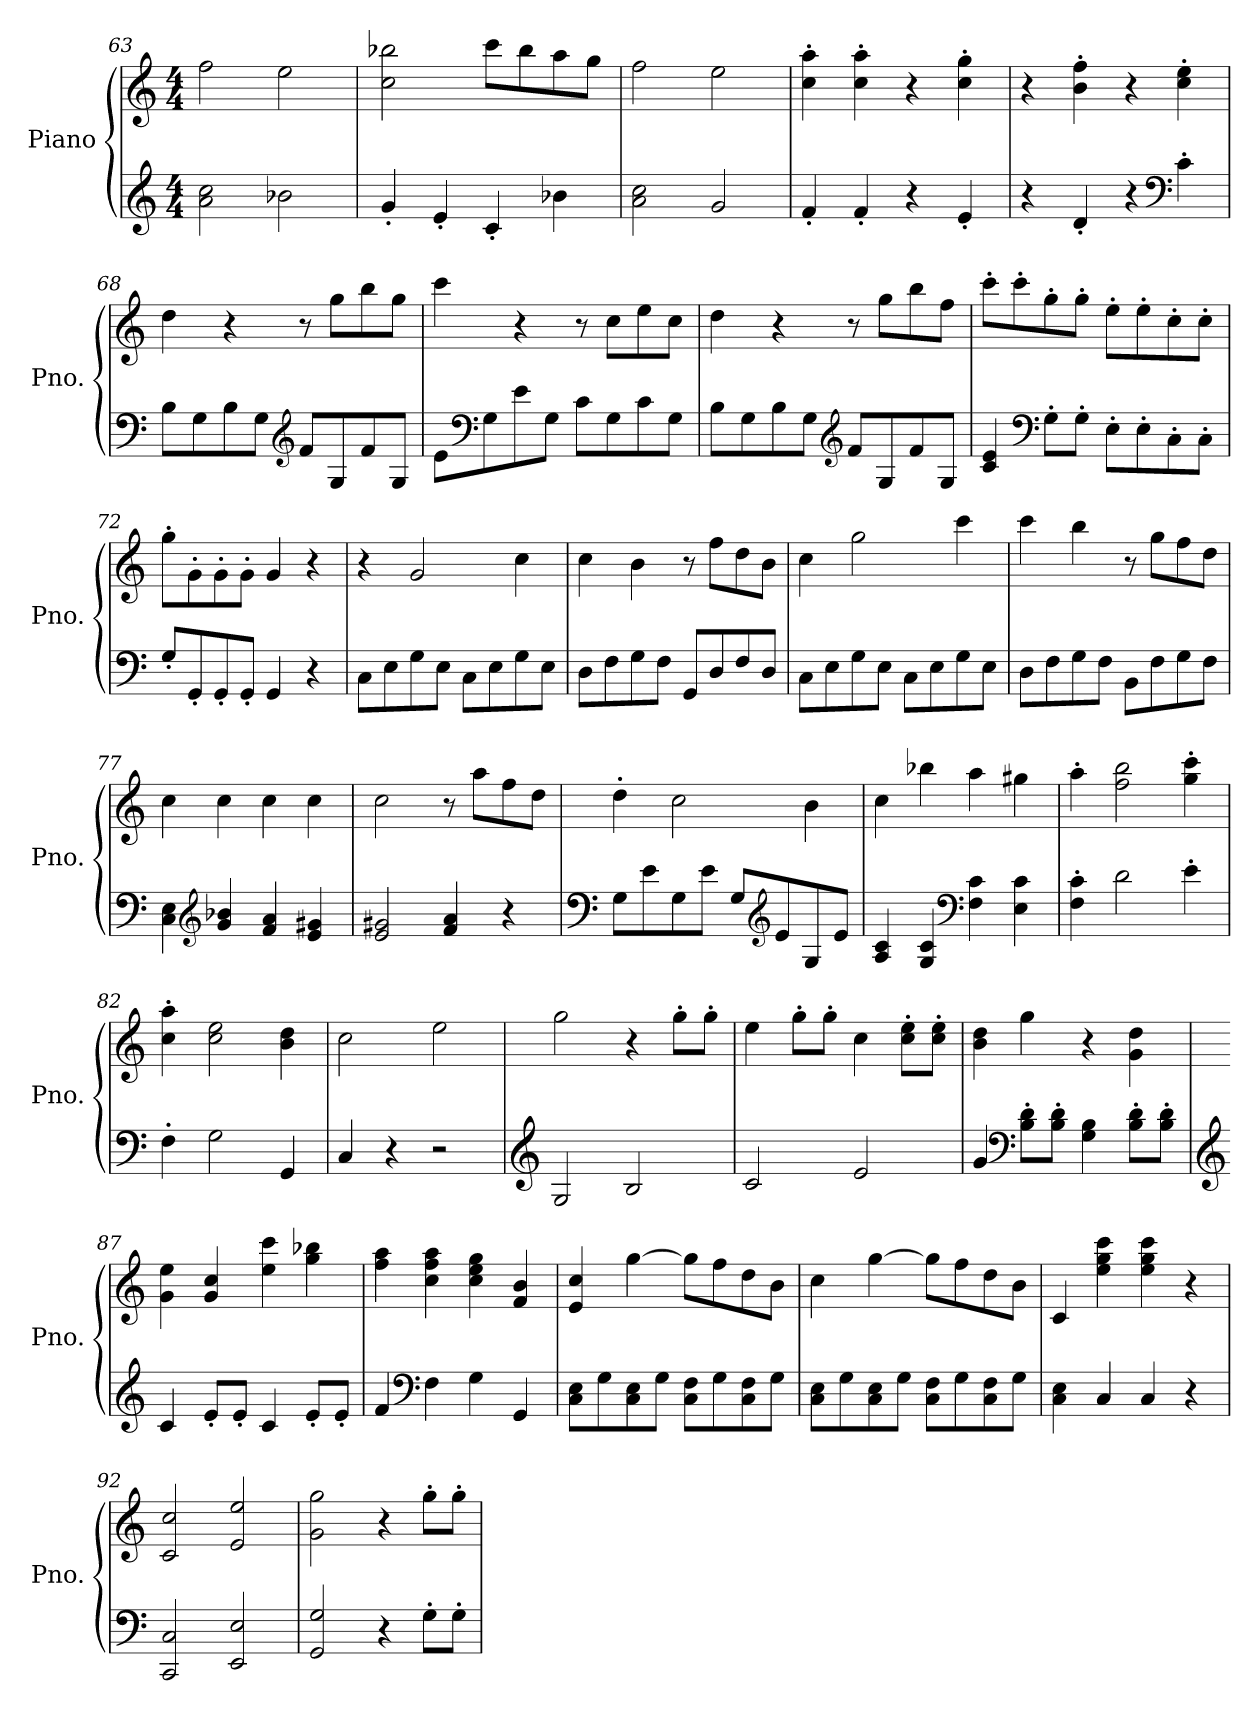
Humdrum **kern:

**kern	**kern
*part1	*part1
*staff2	*staff1
*I"Piano	*
*I'Pno.	*
*clefG2	*clefG2
*k[]	*k[]
*M4/4	*M4/4
=63	=63
2a\ 2cc\	2ff\
2b-X\	2ee\
=64	=64
4g'/	2cc\ 2bb-X\
4e'/	.
4c'/	8ccc\L
.	8bb-\
4b-X\	8aa\
.	8gg\J
=65	=65
2a\ 2cc\	2ff\
2g/	2ee\
=66	=66
4f'/	4cc\' 4aa\'
4f'/	4cc\' 4aa\'
4r	4r
4e'/	4cc\' 4gg\'
!!LO:LB:g=z
=67	=67
4r	4r
4d'/	4b\' 4ff\'
4r	4r
*clefF4	*
4c'\	4cc\' 4ee\'
=68	=68
8B\L	4dd\
8G\	.
8B\	4r
8G\J	.
*clefG2	*
8f/L	8r
8G/	8gg\L
8f/	8bb\
8G/J	8gg\J
=69	=69
8e\L	4ccc\
*clefF4	*
8G\	.
8e\	4r
8G\J	.
8c\L	8r
8G\	8cc\L
8c\	8ee\
8G\J	8cc\J
=70	=70
8B\L	4dd\
8G\	.
8B\	4r
8G\J	.
*clefG2	*
8f/L	8r
8G/	8gg\L
8f/	8bb\
8G/J	8ff\J
!!LO:PB:g=z
=71	=71
4c/ 4e/	8ccc'\L
.	8ccc'\
*clefF4	*
8G'\L	8gg'\
8G'\J	8gg'\J
8E'\L	8ee'\L
8E'\	8ee'\
8C'\	8cc'\
8C'\J	8cc'\J
=72	=72
8G'/L	8gg'\L
8GG'/	8g'\
8GG'/	8g'\
8GG'/J	8g'\J
4GG/	4g/
4r	4r
=73	=73
8C\L	4r
8E\	.
8G\	2g/
8E\J	.
8C\L	.
8E\	.
8G\	4cc\
8E\J	.
=74	=74
8D\L	4cc\
8F\	.
8G\	4b\
8F\J	.
8GG/L	8r
8D/	8ff\L
8F/	8dd\
8D/J	8b\J
=75	=75
8C\L	4cc\
8E\	.
8G\	2gg\
8E\J	.
8C\L	.
8E\	.
8G\	4ccc\
8E\J	.
!!LO:LB:g=z
=76	=76
8D\L	4ccc\
8F\	.
8G\	4bb\
8F\J	.
8BB\L	8r
8F\	8gg\L
8G\	8ff\
8F\J	8dd\J
=77	=77
4C\ 4E\	4cc\
*clefG2	*
4g/ 4b-X/	4cc\
4f/ 4a/	4cc\
4e/ 4g#X/	4cc\
=78	=78
2e/ 2g#X/	2cc\
4f/ 4a/	8r
.	8aa\L
4r	8ff\
.	8dd\J
=79	=79
*clefF4	*
8G\L	4dd'\
8e\	.
8G\	2cc\
8e\J	.
8G/L	.
*clefG2	*
8e/	.
8G/	4b\
8e/J	.
=80	=80
4A/ 4c/	4cc\
4G/ 4c/	4bb-X\
*clefF4	*
4F\ 4c\	4aa\
4E\ 4c\	4gg#X\
!!LO:LB:g=z
=81	=81
4F\' 4c\'	4aa'\
2d\	2ff\ 2bb\
4e'\	4gg\' 4ccc\'
=82	=82
4F'\	4cc\' 4aa\'
2G\	2cc\ 2ee\
4GG/	4b\ 4dd\
=83	=83
4C/	2cc\
4r	.
2r	2ee\
=84	=84
*clefG2	*
2G/	2gg\
2B/	4r
.	8gg'\L
.	8gg'\J
=85	=85
2c/	4ee\
.	8gg'\L
.	8gg'\J
2e/	4cc\
.	8cc\' 8ee\'L
.	8cc\' 8ee\'J
=86	=86
4g/	4b\ 4dd\
*clefF4	*
8B\' 8d\'L	4gg\
8B\' 8d\'J	.
4G\ 4B\	4r
8B\' 8d\'L	4g\ 4dd\
8B\' 8d\'J	.
=87	=87
*clefG2	*
4c/	4g\ 4ee\
8e'/L	4g/ 4cc/
8e'/J	.
4c/	4ee\ 4ccc\
8e'/L	4gg\ 4bb-X\
8e'/J	.
!!LO:LB:g=z
=88	=88
4f/	4ff\ 4aa\
*clefF4	*
4F\	4cc\ 4ff\ 4aa\
4G\	4cc\ 4ee\ 4gg\
4GG/	4f/ 4b/
=89	=89
8C\ 8E\L	4e/ 4cc/
8G\	.
8C\ 8E\	[4gg\
8G\J	.
8C\ 8F\L	8gg\L]
8G\	8ff\
8C\ 8F\	8dd\
8G\J	8b\J
=90	=90
8C\ 8E\L	4cc\
8G\	.
8C\ 8E\	[4gg\
8G\J	.
8C\ 8F\L	8gg\L]
8G\	8ff\
8C\ 8F\	8dd\
8G\J	8b\J
=91	=91
4C\ 4E\	4c/
4C/	4ee\ 4gg\ 4ccc\
4C/	4ee\ 4gg\ 4ccc\
4r	4r
=92	=92
2CC/ 2C/	2c/ 2cc/
2EE/ 2E/	2e/ 2ee/
=93	=93
2GG/ 2G/	2g\ 2gg\
4r	4r
8G'\L	8gg'\L
8G'\J	8gg'\J
=	=
*-	*-
